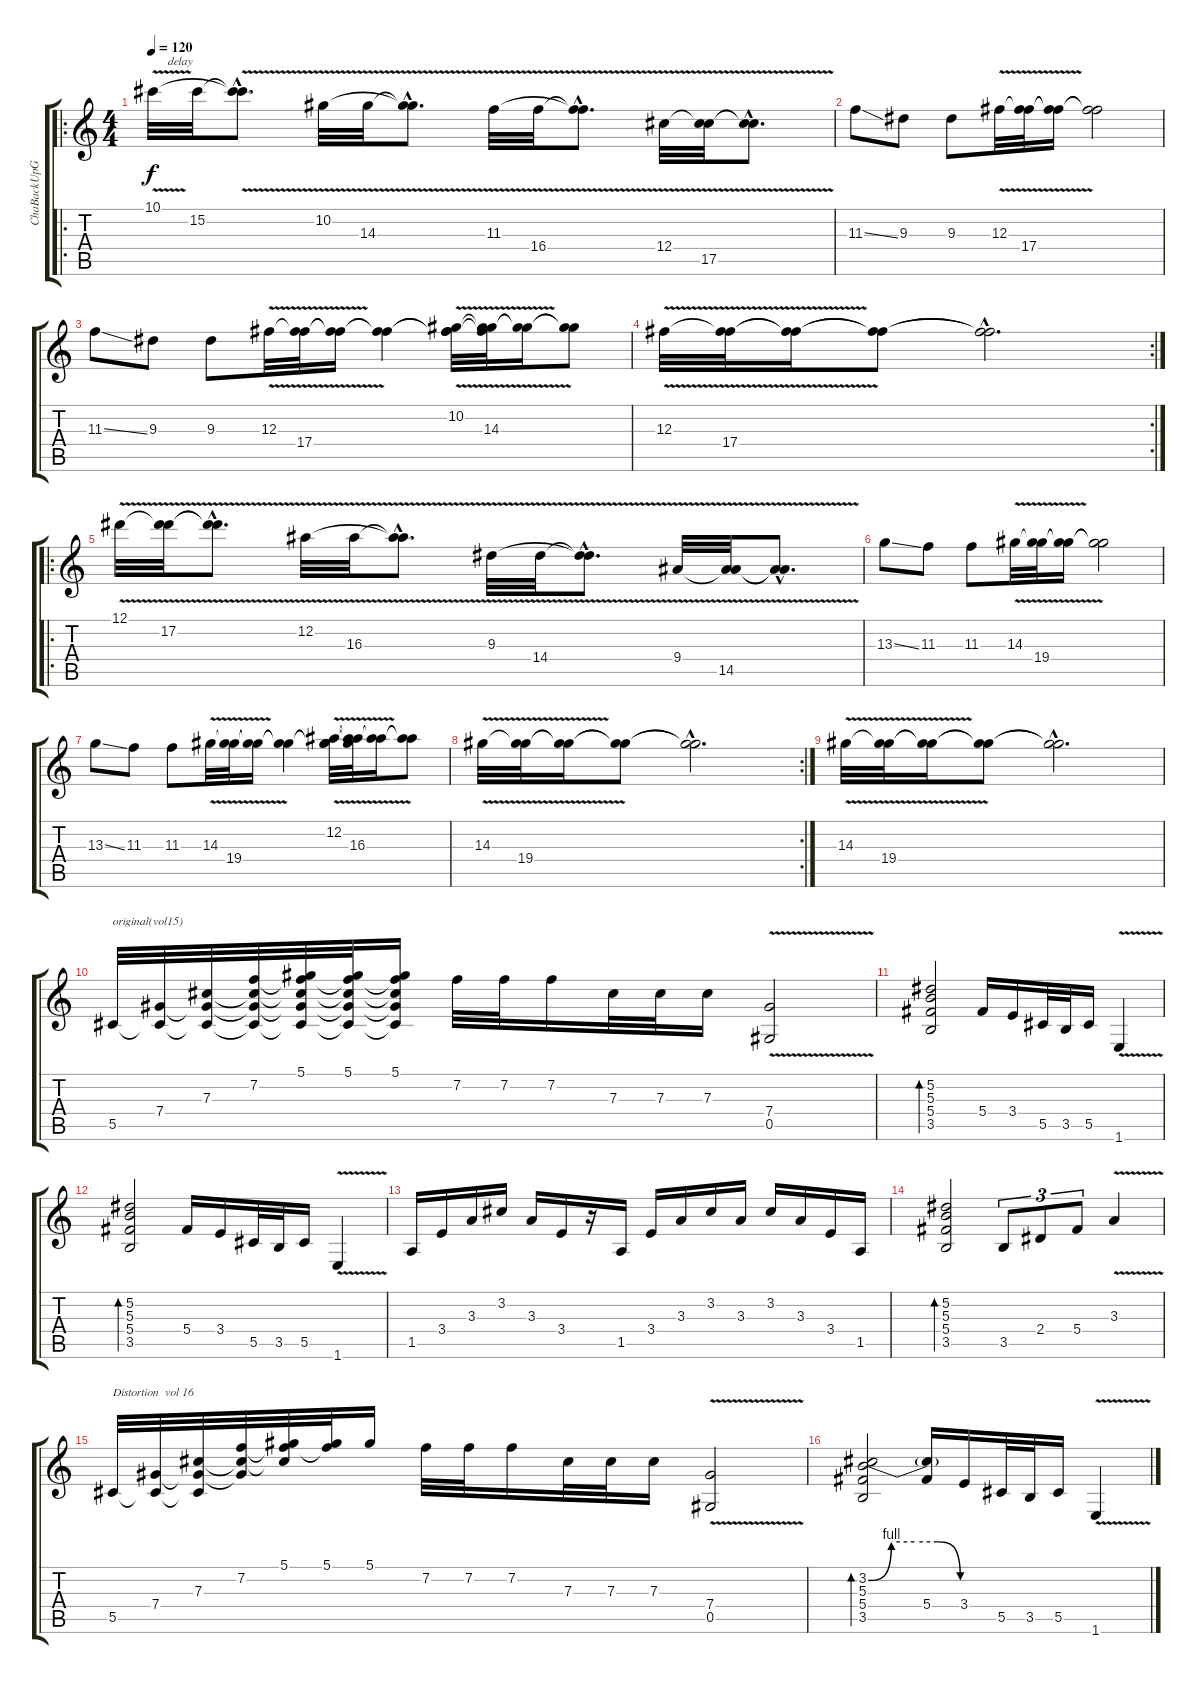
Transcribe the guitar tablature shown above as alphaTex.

\track ("ChaBackUpGuitar" "ChaBackUpG") {instrument acousticguitarsteel}
\staff {score tabs}
\tuning (Eb4 Bb3 Gb3 Db3 Ab2 Eb2) {hide}
\ro
\ts (4 4)
\tempo 120
\clef g2
\ks c
10.1{v}.32{txt "     delay" dy f} 15.2.32 (10.1{hac t} 15.2{hac t}).8{d} 10.2{v}.32 14.3{v}.32 (10.2{hac t} 14.3{hac t}).8{d} 11.3{v}.32 16.4{v}.32 (11.3{hac t} 16.4{hac t}).8{d} 12.4{v}.32 (12.4{t} 17.5{v}).32 (12.4{hac t} 17.5{hac t}).8{d} |
11.3{ss}.8 9.3.8 9.3.8 12.3{v}.32 (12.3{t} 17.4{v}).32 (12.3{t} 17.4{t}).16 (12.3{t} 17.4{t}).2 |
11.3{ss}.8 9.3.8 9.3.8 12.3{v}.32 (12.3{t} 17.4{v}).32 (12.3{t} 17.4{t}).16 (12.3{t} 17.4{t}).4 (10.2{v} 12.3{t} 17.4{t}).32 (10.2{t} 14.3{v} 17.4{t}).32 (10.2{t} 14.3{t}).16 (10.2{t} 14.3{t}).8 |
\rc 2
12.3{v}.32 (12.3{t} 17.4{v}).32 (12.3{t} 17.4{t}).16 (12.3{t} 17.4{t}).8 (12.3{hac t} 17.4{hac t}).2{d} |
\ro
12.1{v}.32 (12.1{t} 17.2{v}).32 (12.1{hac t} 17.2{hac t}).8{d} 12.2{v}.32 16.3{v}.32 (12.2{hac t} 16.3{hac t}).8{d} 9.3{v}.32 14.4{v}.32 (9.3{hac t} 14.4{hac t}).8{d} 9.4{v}.32 (9.4{t} 14.5{v}).32 (9.4{hac t} 14.5{hac t}).8{d} |
13.3{ss}.8 11.3.8 11.3.8 14.3{v}.32 (14.3{t} 19.4{v}).32 (14.3{t} 19.4{t}).16 (14.3{t} 19.4{t}).2 |
13.3{ss}.8 11.3.8 11.3.8 14.3{v}.32 (14.3{t} 19.4{v}).32 (14.3{t} 19.4{t}).16 (14.3{t} 19.4{t}).4 (12.2{v} 14.3{t} 19.4{t}).32 (12.2{t} 16.3{v} 19.4{t}).32 (12.2{t} 16.3{t}).16 (12.2{t} 16.3{t}).8 |
\rc 2
14.3{v}.32 (14.3{t} 19.4{v}).32 (14.3{t} 19.4{t}).16 (14.3{t} 19.4{t}).8 (14.3{hac t} 19.4{hac t}).2{d} |
14.3{v}.32 (14.3{t} 19.4{v}).32 (14.3{t} 19.4{t}).16 (14.3{t} 19.4{t}).8 (14.3{hac t} 19.4{hac t}).2{d} |
5.5.32{txt "original(vol15)" volume 15 balance 11 instrument acousticguitarsteel} (7.4 5.5{t}).32 (7.3 7.4{t} 5.5{t}).32 (7.2 7.3{t} 7.4{t} 5.5{t}).32 (5.1 7.2{t} 7.3{t} 7.4{t} 5.5{t}).32 (5.1 7.2{t} 7.3{t} 7.4{t} 5.5{t}).32 (5.1 7.2{t} 7.3{t} 7.4{t} 5.5{t}).16 7.2.32 7.2.32 7.2.16 7.3.32 7.3.32 7.3.16 (7.4{v} 0.5).2 |
(5.2 5.3 5.4 3.5).2{bd 480} 5.4.16 3.4.16 5.5.32 3.5.32 5.5.16 1.6{v}.4 |
(5.2 5.3 5.4 3.5).2{bd 480} 5.4.16 3.4.16 5.5.32 3.5.32 5.5.16 1.6{v}.4 |
1.5.16 3.4.16 3.3.16 3.2.16 3.3.16 3.4.16 r.16 1.5.16 3.4.16 3.3.16 3.2.16 3.3.16 3.2.16 3.3.16 3.4.16 1.5.16 |
(5.2 5.3 5.4 3.5).2{bd 480} 3.5.8{tu (3 2)} 2.4.8{tu (3 2)} 5.4.8{tu (3 2)} 3.3{v}.4 |
5.5.32{txt "Distortion  vol 16" volume 16 instrument distortionguitar} (7.4 5.5{t}).32 (7.3 7.4{t} 5.5{t}).32 (7.2 7.3{t} 7.4{t}).32 (5.1 7.2{t} 7.3{t}).32 (5.1 7.2{t}).32 5.1.16 7.2.32 7.2.32 7.2.16 7.3.32 7.3.32 7.3.16 (7.4{v} 0.5).2 |
(3.2{be (custom 0 0 15 4 30 4 45 4 60 0)} 5.3 5.4 3.5).2{bd 480} (3.2{t} 5.4).16 3.4.16 5.5.32 3.5.32 5.5.16 1.6{v}.4
